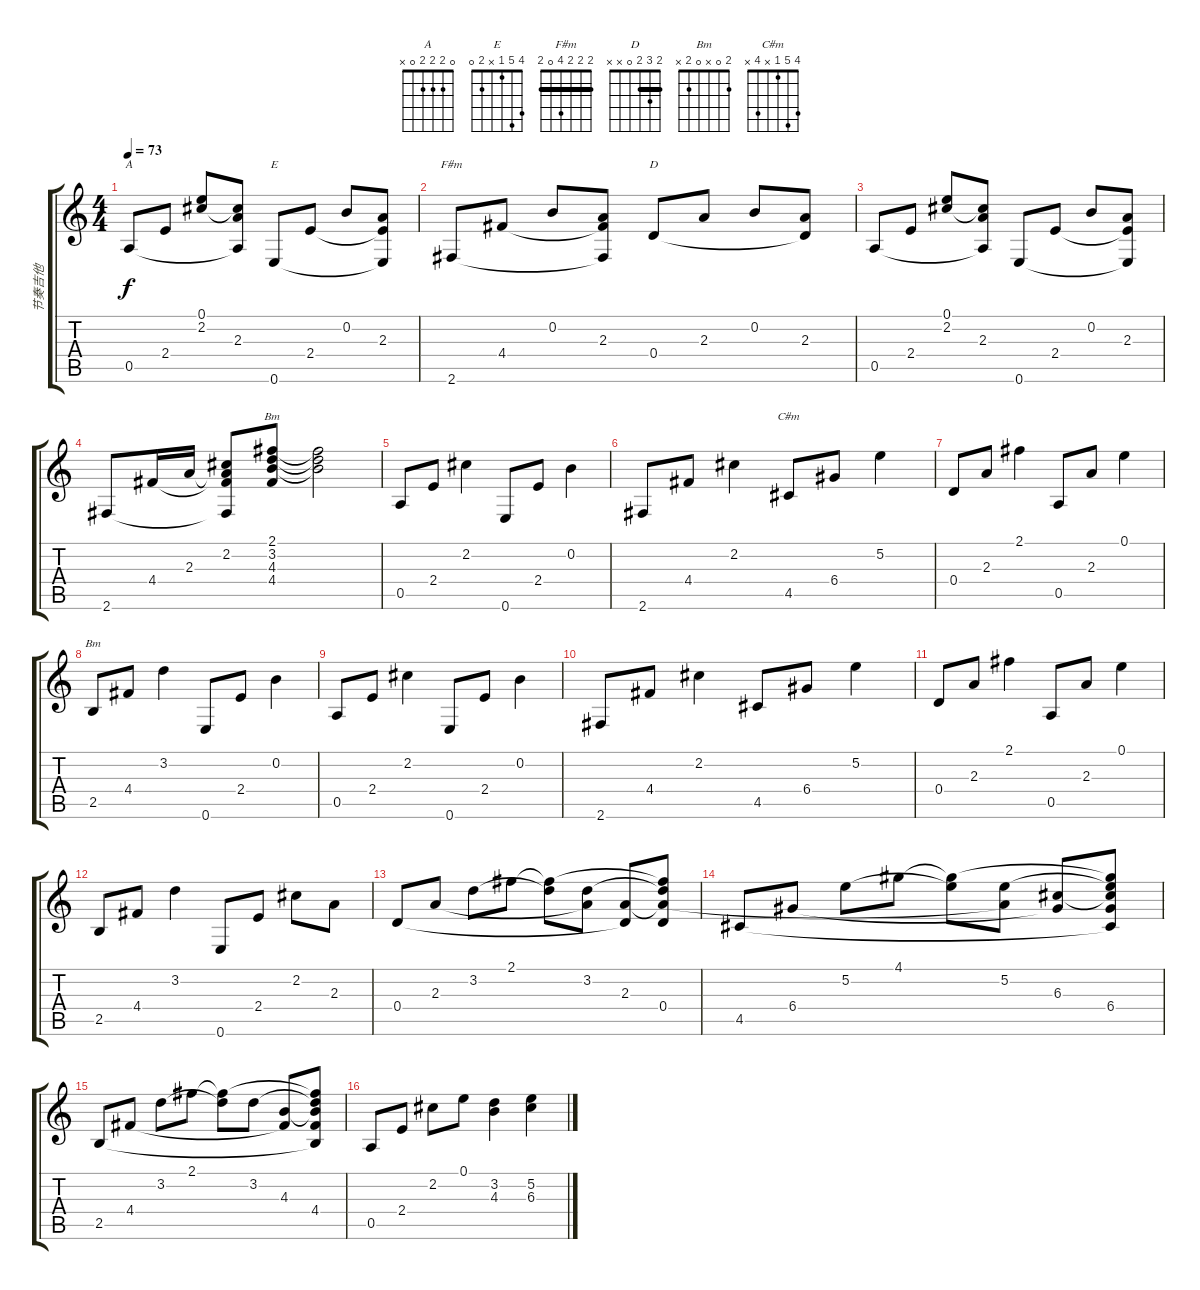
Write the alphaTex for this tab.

\track ("节奏吉他" "节奏吉他") {instrument acousticguitarsteel}
\staff {score tabs}
\tuning (E4 B3 G3 D3 A2 E2) {hide}
\chord ("A" 0 2 2 2 0 x)
\chord ("E" 4 5 1 x 2 0)
\chord ("F#m" 2 2 2 4 0 2) {barre 2}
\chord ("D" 2 3 2 0 x x) {barre 2}
\chord ("Bm" 2 3 4 4 x x)
\chord ("C#m" 4 5 1 x 4 x)
\chord ("Bm" 2 0 x 0 2 x)
\ts (4 4)
\tempo 73
\clef g2
\ks c
0.5.8{ch "A" dy f} 2.4.8 (0.1 2.2).8 (2.2{t} 2.3 0.5{t}).8 0.6.8{ch "E"} 2.4.8 0.2.8 (2.3 2.4{t} 0.6{t}).8 |
2.6.8{ch "F#m"} 4.4.8 0.2.8 (2.3 4.4{t} 2.6{t}).8 0.4.8{ch "D"} 2.3.8 0.2.8 (2.3 0.4{t}).8 |
0.5.8 2.4.8 (0.1 2.2).8 (2.2{t} 2.3 0.5{t}).8 0.6.8 2.4.8 0.2.8 (2.3 2.4{t} 0.6{t}).8 |
2.6.8 4.4.16 2.3.16 (2.2 2.3{t} 4.4{t} 2.6{t}).8 (2.1 3.2 4.3 4.4).8{ch "Bm"} (2.1{t} 3.2{t} 4.3{t}).2 |
0.5.8 2.4.8 2.2.4 0.6.8 2.4.8 0.2.4 |
2.6.8 4.4.8 2.2.4 4.5.8{ch "C#m"} 6.4.8 5.2.4 |
0.4.8 2.3.8 2.1.4 0.5.8 2.3.8 0.1.4 |
2.5.8{ch "Bm"} 4.4.8 3.2.4 0.6.8 2.4.8 0.2.4 |
0.5.8 2.4.8 2.2.4 0.6.8 2.4.8 0.2.4 |
2.6.8 4.4.8 2.2.4 4.5.8 6.4.8 5.2.4 |
0.4.8 2.3.8 2.1.4 0.5.8 2.3.8 0.1.4 |
2.5.8 4.4.8 3.2.4 0.6.8 2.4.8 2.2.8 2.3.8 |
0.4.8 2.3.8 3.2.8 2.1.8 (2.1{t} 3.2{t}).8 (3.2 2.3{t}).8 (2.3 0.4{t}).8 (2.1{t} 3.2{t} 2.3{t} 0.4).8 |
4.5.8 6.4.8 5.2.8 4.1.8 (4.1{t} 5.2{t}).8 (5.2 2.3{t}).8 (6.3 6.4{t}).8 (4.1{t} 5.2{t} 6.3{t} 6.4 4.5{t}).8 |
2.5.8 4.4.8 3.2.8 2.1.8 (2.1{t} 3.2{t}).8 3.2.8 (4.3 4.4{t}).8 (2.1{t} 3.2{t} 4.3{t} 4.4 2.5{t}).8 |
0.5.8 2.4.8 2.2.8 0.1.8 (3.2 4.3).4 (5.2 6.3).4
